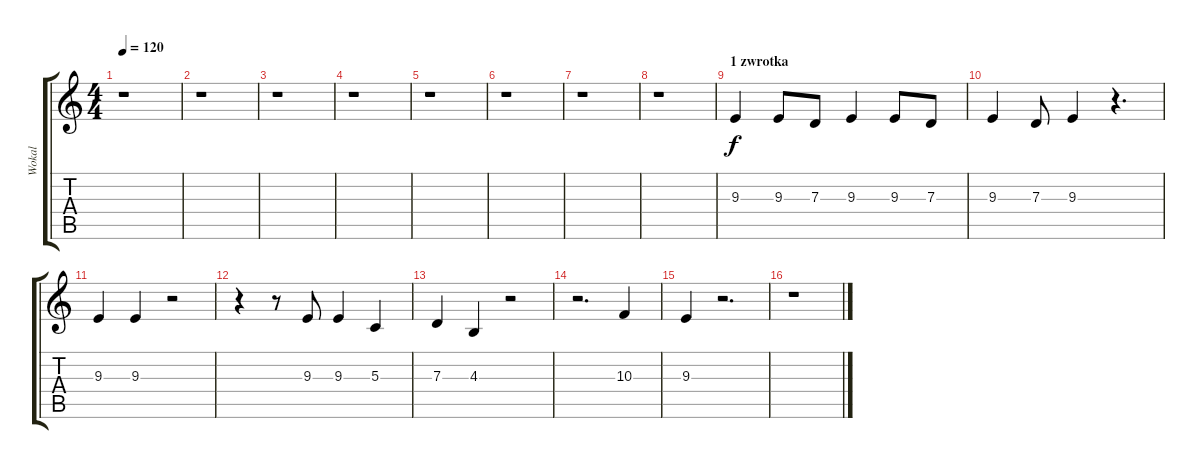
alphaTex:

\track ("Wokal" "Wokal") {instrument honkytonkpiano}
\staff {score tabs}
\tuning (E4 B3 G3 D3 A2 E2) {hide}
\ts (4 4)
\tempo 120
\clef g2
\ks c
r.1{dy f} |
r.1 |
r.1 |
r.1 |
r.1 |
r.1 |
r.1 |
r.1 |
\section ("" "1 zwrotka")
9.3.4 9.3.8 7.3.8 9.3.4 9.3.8 7.3.8 |
9.3.4 7.3.8 9.3.4 r.4{d} |
9.3.4 9.3.4 r.2 |
r.4 r.8 9.3.8 9.3.4 5.3.4 |
7.3.4 4.3.4 r.2 |
r.2{d} 10.3.4 |
9.3.4 r.2{d} |
r.1
